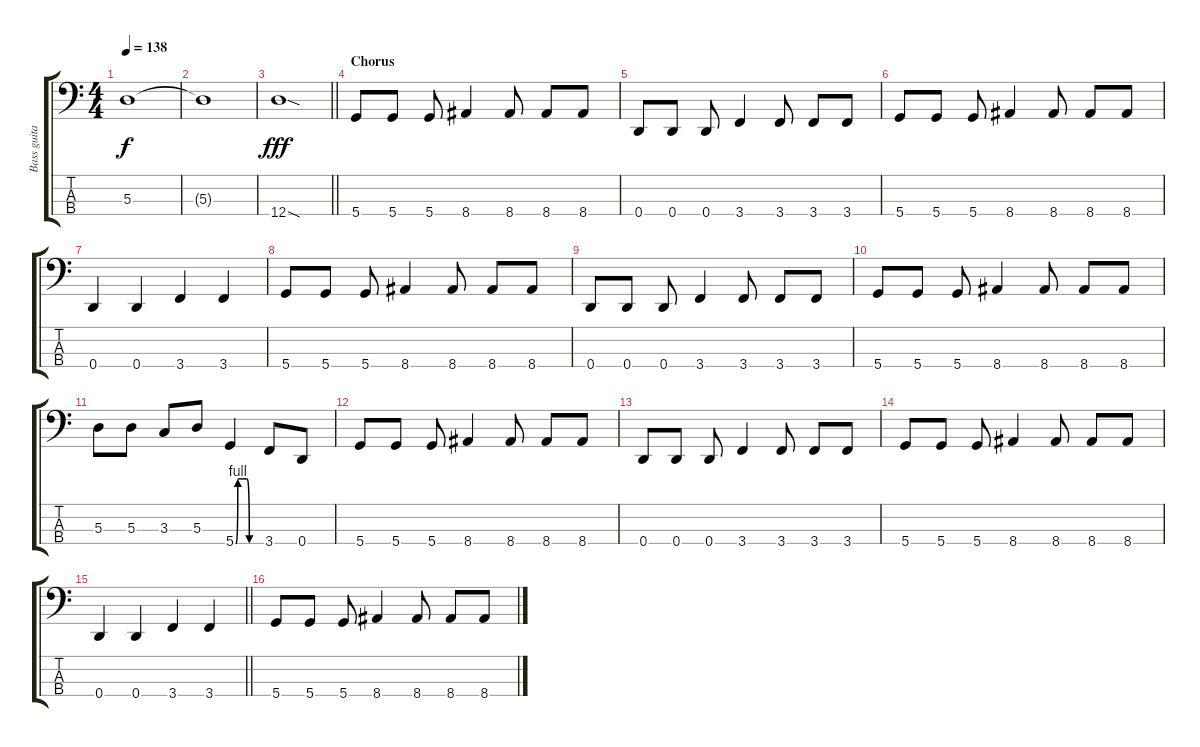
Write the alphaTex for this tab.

\track ("Bass guitar" "Bass guita") {instrument electricbassfinger}
\staff {score tabs}
\tuning (G2 D2 A1 D1) {hide}
\ts (4 4)
\tempo 138
\clef f4
\ks c
5.3{t}.1{dy f} |
5.3{t}.1 |
\barLineRight lightlight
12.4{sod}.1{dy fff} |
\section ("" "Chorus")
5.4.8 5.4.8 5.4.8 8.4.4 8.4.8 8.4.8 8.4.8 |
0.4.8 0.4.8 0.4.8 3.4.4 3.4.8 3.4.8 3.4.8 |
5.4.8 5.4.8 5.4.8 8.4.4 8.4.8 8.4.8 8.4.8 |
0.4.4 0.4.4 3.4.4 3.4.4 |
5.4.8 5.4.8 5.4.8 8.4.4 8.4.8 8.4.8 8.4.8 |
0.4.8 0.4.8 0.4.8 3.4.4 3.4.8 3.4.8 3.4.8 |
5.4.8 5.4.8 5.4.8 8.4.4 8.4.8 8.4.8 8.4.8 |
5.3.8 5.3.8 3.3.8 5.3.8 5.4{be (custom 0 0 5 4 15 4 26 4 32 0 60 0)}.4 3.4.8 0.4.8 |
5.4.8 5.4.8 5.4.8 8.4.4 8.4.8 8.4.8 8.4.8 |
0.4.8 0.4.8 0.4.8 3.4.4 3.4.8 3.4.8 3.4.8 |
5.4.8 5.4.8 5.4.8 8.4.4 8.4.8 8.4.8 8.4.8 |
\barLineRight lightlight
0.4.4 0.4.4 3.4.4 3.4.4 |
5.4.8 5.4.8 5.4.8 8.4.4 8.4.8 8.4.8 8.4.8
